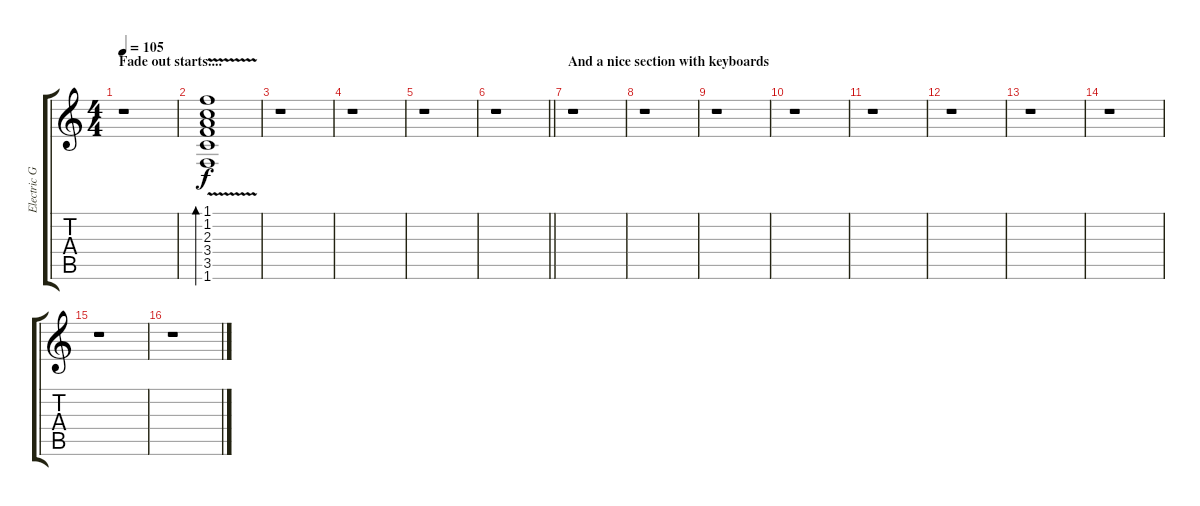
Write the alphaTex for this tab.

\track ("Electric Gtr" "Electric G") {instrument electricguitarjazz}
\staff {score tabs}
\tuning (E4 B3 G3 D3 A2 E2) {hide}
\ts (4 4)
\section ("" "Fade out starts....")
\tempo 105
\clef g2
\ks c
r.1{dy f} |
(1.1 1.2{v} 2.3{v} 3.4{v} 3.5{v} 1.6{v}).1{bd 60} |
r.1 |
r.1 |
r.1 |
\barLineRight lightlight
r.1 |
\section ("" "And a nice section with keyboards")
r.1 |
r.1 |
r.1 |
r.1 |
r.1 |
r.1 |
r.1 |
r.1 |
r.1 |
r.1
